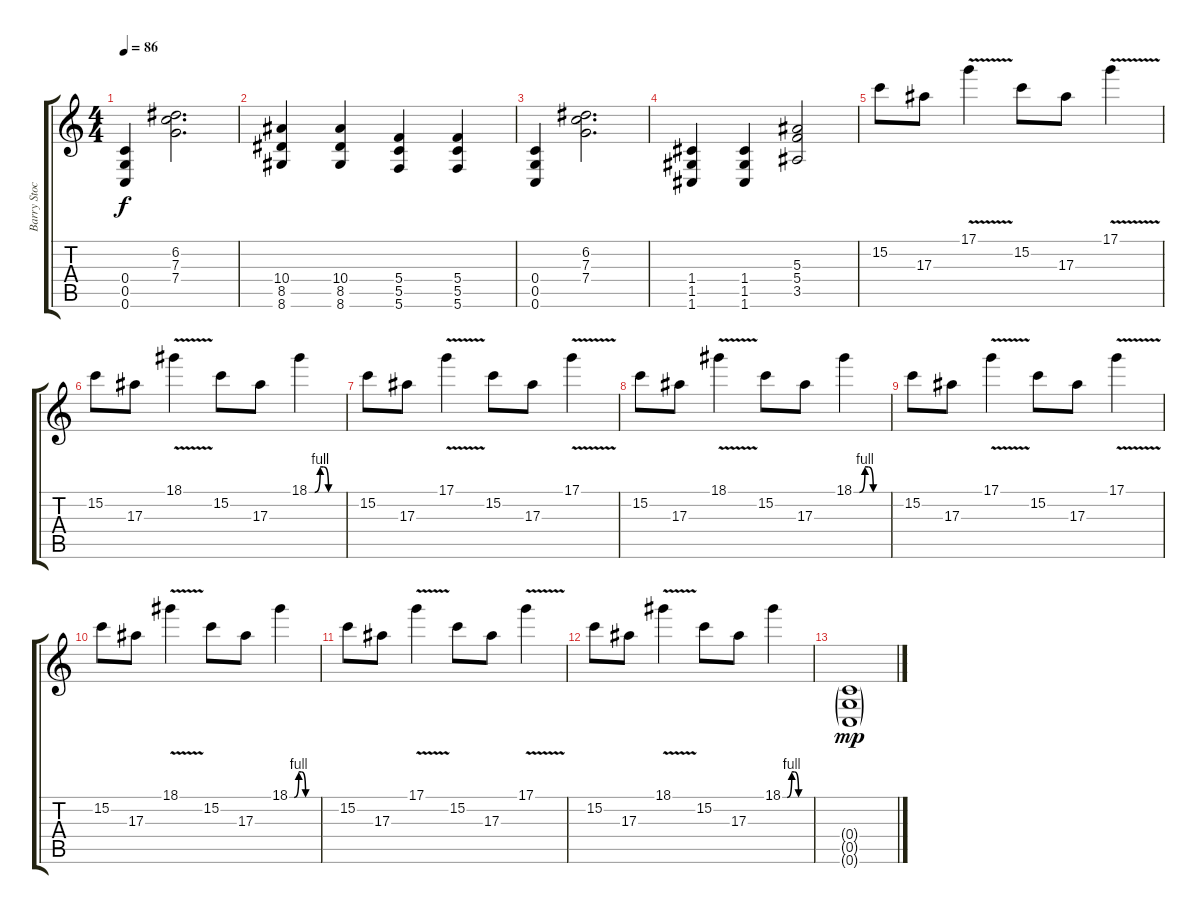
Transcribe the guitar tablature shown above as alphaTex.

\track ("Barry Stock" "Barry Stoc") {instrument overdrivenguitar}
\staff {score tabs}
\tuning (D4 A3 F3 C3 G2 C2) {hide}
\ts (4 4)
\tempo 86
\clef g2
\ks c
(0.4 0.5 0.6).4{dy f} (6.2 7.3 7.4).2{d} |
(10.4 8.5 8.6).4 (10.4 8.5 8.6).4 (5.4 5.5 5.6).4 (5.4 5.5 5.6).4 |
(0.4 0.5 0.6).4 (6.2 7.3 7.4).2{d} |
(1.4 1.5 1.6).4 (1.4 1.5 1.6).4 (5.3 5.4 3.5).2 |
15.2.8 17.3.8 17.1{v}.4 15.2.8 17.3.8 17.1{v}.4 |
15.2.8 17.3.8 18.1{v}.4 15.2.8 17.3.8 18.1{be (custom 0 0 10 0 20 4 26 4 35 0 60 0)}.4 |
15.2.8 17.3.8 17.1{v}.4 15.2.8 17.3.8 17.1{v}.4 |
15.2.8 17.3.8 18.1{v}.4 15.2.8 17.3.8 18.1{be (custom 0 0 10 0 20 4 26 4 35 0 60 0)}.4 |
15.2.8 17.3.8 17.1{v}.4 15.2.8 17.3.8 17.1{v}.4 |
15.2.8 17.3.8 18.1{v}.4 15.2.8 17.3.8 18.1{be (custom 0 0 10 0 20 4 26 4 35 0 60 0)}.4 |
15.2.8 17.3.8 17.1{v}.4 15.2.8 17.3.8 17.1{v}.4 |
15.2.8 17.3.8 18.1{v}.4 15.2.8 17.3.8 18.1{be (custom 0 0 10 0 20 4 26 4 35 0 60 0)}.4 |
(0.4{g} 0.5{g} 0.6{g}).1{dy mp}
